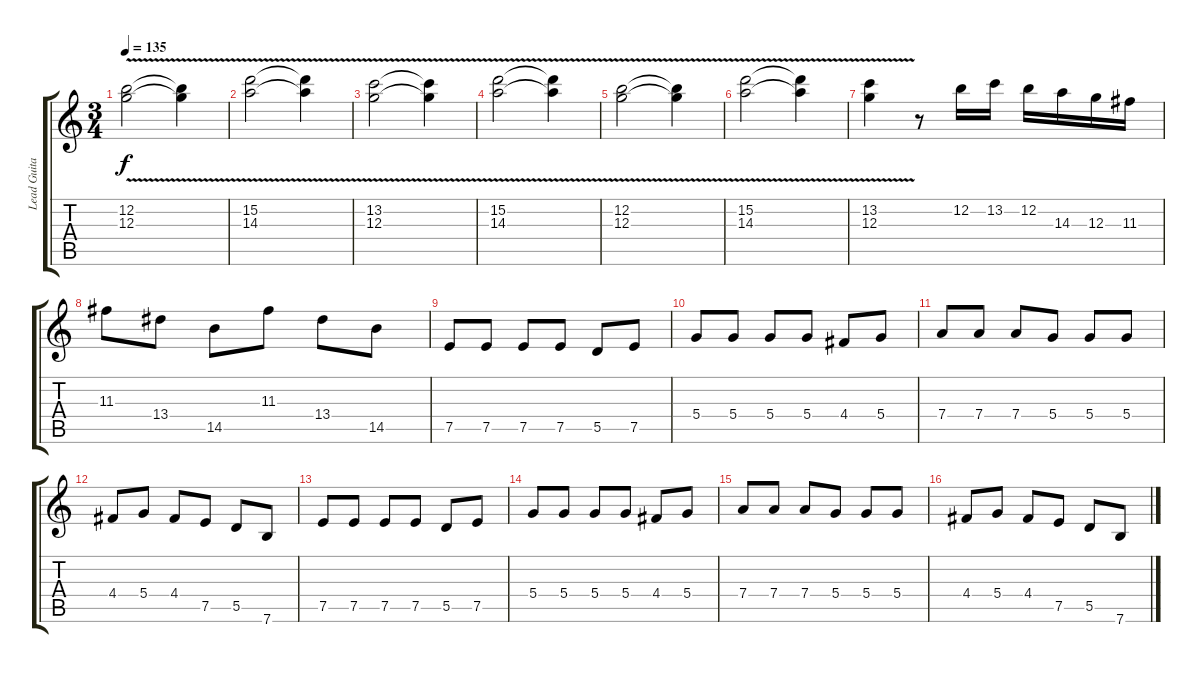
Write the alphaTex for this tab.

\track ("Lead Guitar" "Lead Guita") {instrument electricguitarjazz}
\staff {score tabs}
\tuning (E4 B3 G3 D3 A2 E2) {hide}
\ts (3 4)
\tempo 135
\clef g2
\ks c
(12.2{v} 12.3).2{dy f} (12.2{t} 12.3{t}).4 |
(15.2{v} 14.3).2 (15.2{t} 14.3{t}).4 |
(13.2{v} 12.3).2 (13.2{t} 12.3{t}).4 |
(15.2{v} 14.3).2 (15.2{t} 14.3{t}).4 |
(12.2{v} 12.3).2 (12.2{t} 12.3{t}).4 |
(15.2{v} 14.3).2 (15.2{t} 14.3{t}).4 |
(13.2{v} 12.3).4 r.8 12.2.16 13.2.16 12.2.16 14.3.16 12.3.16 11.3.16 |
11.3.8 13.4.8 14.5.8 11.3.8 13.4.8 14.5.8 |
\section ("" "")
7.5.8 7.5.8 7.5.8 7.5.8 5.5.8 7.5.8 |
5.4.8 5.4.8 5.4.8 5.4.8 4.4.8 5.4.8 |
7.4.8 7.4.8 7.4.8 5.4.8 5.4.8 5.4.8 |
4.4.8 5.4.8 4.4.8 7.5.8 5.5.8 7.6.8 |
7.5.8 7.5.8 7.5.8 7.5.8 5.5.8 7.5.8 |
5.4.8 5.4.8 5.4.8 5.4.8 4.4.8 5.4.8 |
7.4.8 7.4.8 7.4.8 5.4.8 5.4.8 5.4.8 |
4.4.8 5.4.8 4.4.8 7.5.8 5.5.8 7.6.8
